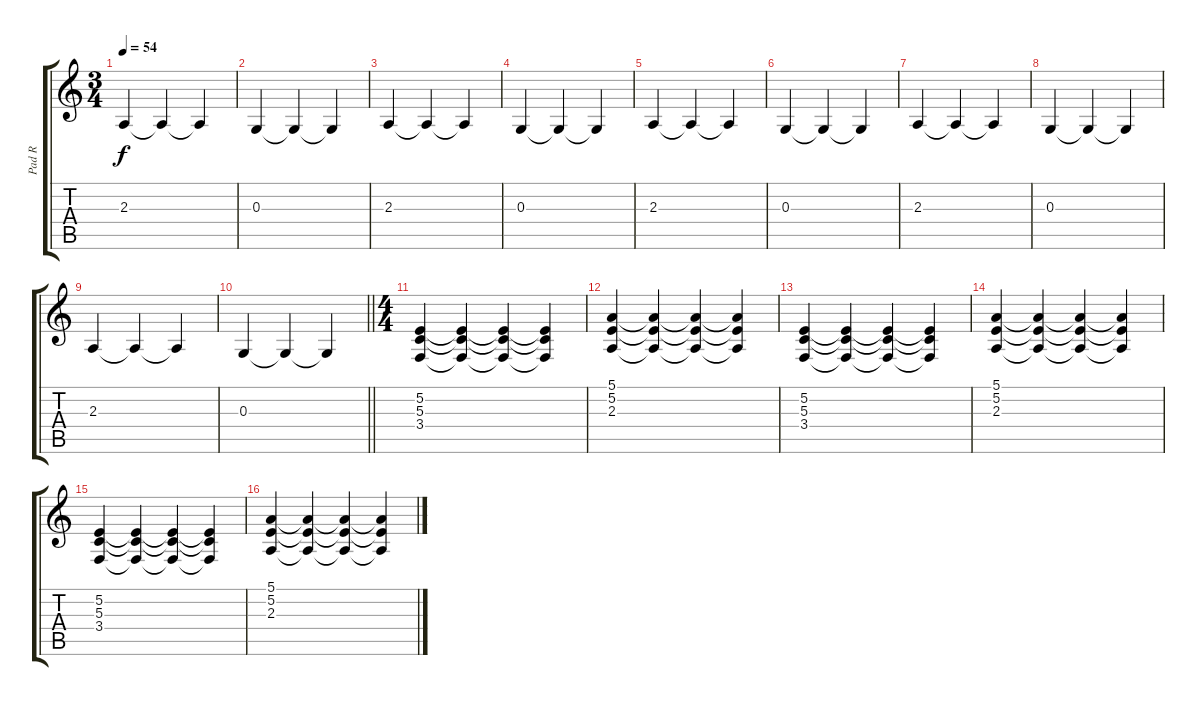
\track ("Pad R" "Pad R") {instrument pad8sweep}
\staff {score tabs}
\tuning (E4 B3 G3 D3 A2 E2) {hide}
\ts (3 4)
\tempo 54
\clef g2
\ks c
2.3.4{dy f} 2.3{t}.4 2.3{t}.4 |
0.3.4 0.3{t}.4 0.3{t}.4 |
2.3.4 2.3{t}.4 2.3{t}.4 |
0.3.4 0.3{t}.4 0.3{t}.4 |
2.3.4 2.3{t}.4 2.3{t}.4 |
0.3.4 0.3{t}.4 0.3{t}.4 |
2.3.4 2.3{t}.4 2.3{t}.4 |
0.3.4 0.3{t}.4 0.3{t}.4 |
2.3.4 2.3{t}.4 2.3{t}.4 |
\barLineRight lightlight
0.3.4 0.3{t}.4 0.3{t}.4 |
\ts (4 4)
\section ("" " ")
(5.2 5.3 3.4).4 (5.2{t} 5.3{t} 3.4{t}).4 (5.2{t} 5.3{t} 3.4{t}).4 (5.2{t} 5.3{t} 3.4{t}).4 |
(5.1 5.2 2.3).4 (5.1{t} 5.2{t} 2.3{t}).4 (5.1{t} 5.2{t} 2.3{t}).4 (5.1{t} 5.2{t} 2.3{t}).4 |
(5.2 5.3 3.4).4 (5.2{t} 5.3{t} 3.4{t}).4 (5.2{t} 5.3{t} 3.4{t}).4 (5.2{t} 5.3{t} 3.4{t}).4 |
(5.1 5.2 2.3).4 (5.1{t} 5.2{t} 2.3{t}).4 (5.1{t} 5.2{t} 2.3{t}).4 (5.1{t} 5.2{t} 2.3{t}).4 |
(5.2 5.3 3.4).4 (5.2{t} 5.3{t} 3.4{t}).4 (5.2{t} 5.3{t} 3.4{t}).4 (5.2{t} 5.3{t} 3.4{t}).4 |
(5.1 5.2 2.3).4 (5.1{t} 5.2{t} 2.3{t}).4 (5.1{t} 5.2{t} 2.3{t}).4 (5.1{t} 5.2{t} 2.3{t}).4
